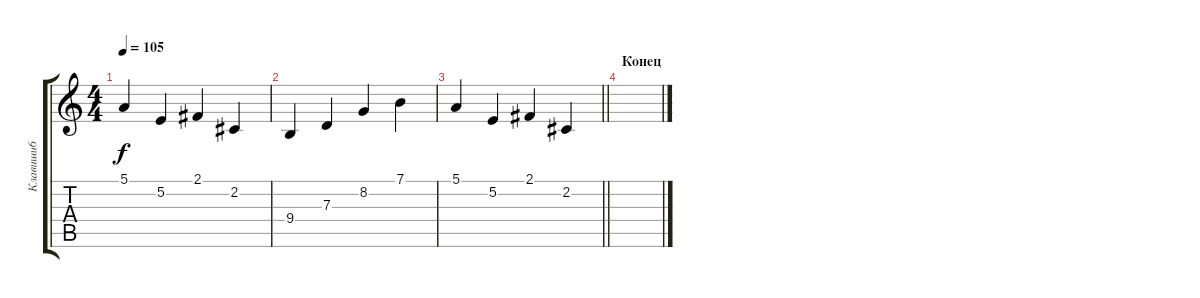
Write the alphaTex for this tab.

\track ("Клавиши6" "Клавиши6") {instrument orchestralharp}
\staff {score tabs}
\tuning (E4 B3 G3 D3 A2 E2) {hide}
\ts (4 4)
\tempo 105
\clef g2
\ks c
5.1.4{dy f} 5.2.4 2.1.4 2.2.4 |
9.4.4 7.3.4 8.2.4 7.1.4 |
\barLineRight lightlight
5.1.4 5.2.4 2.1.4 2.2.4 |
\section ("" "Конец")
